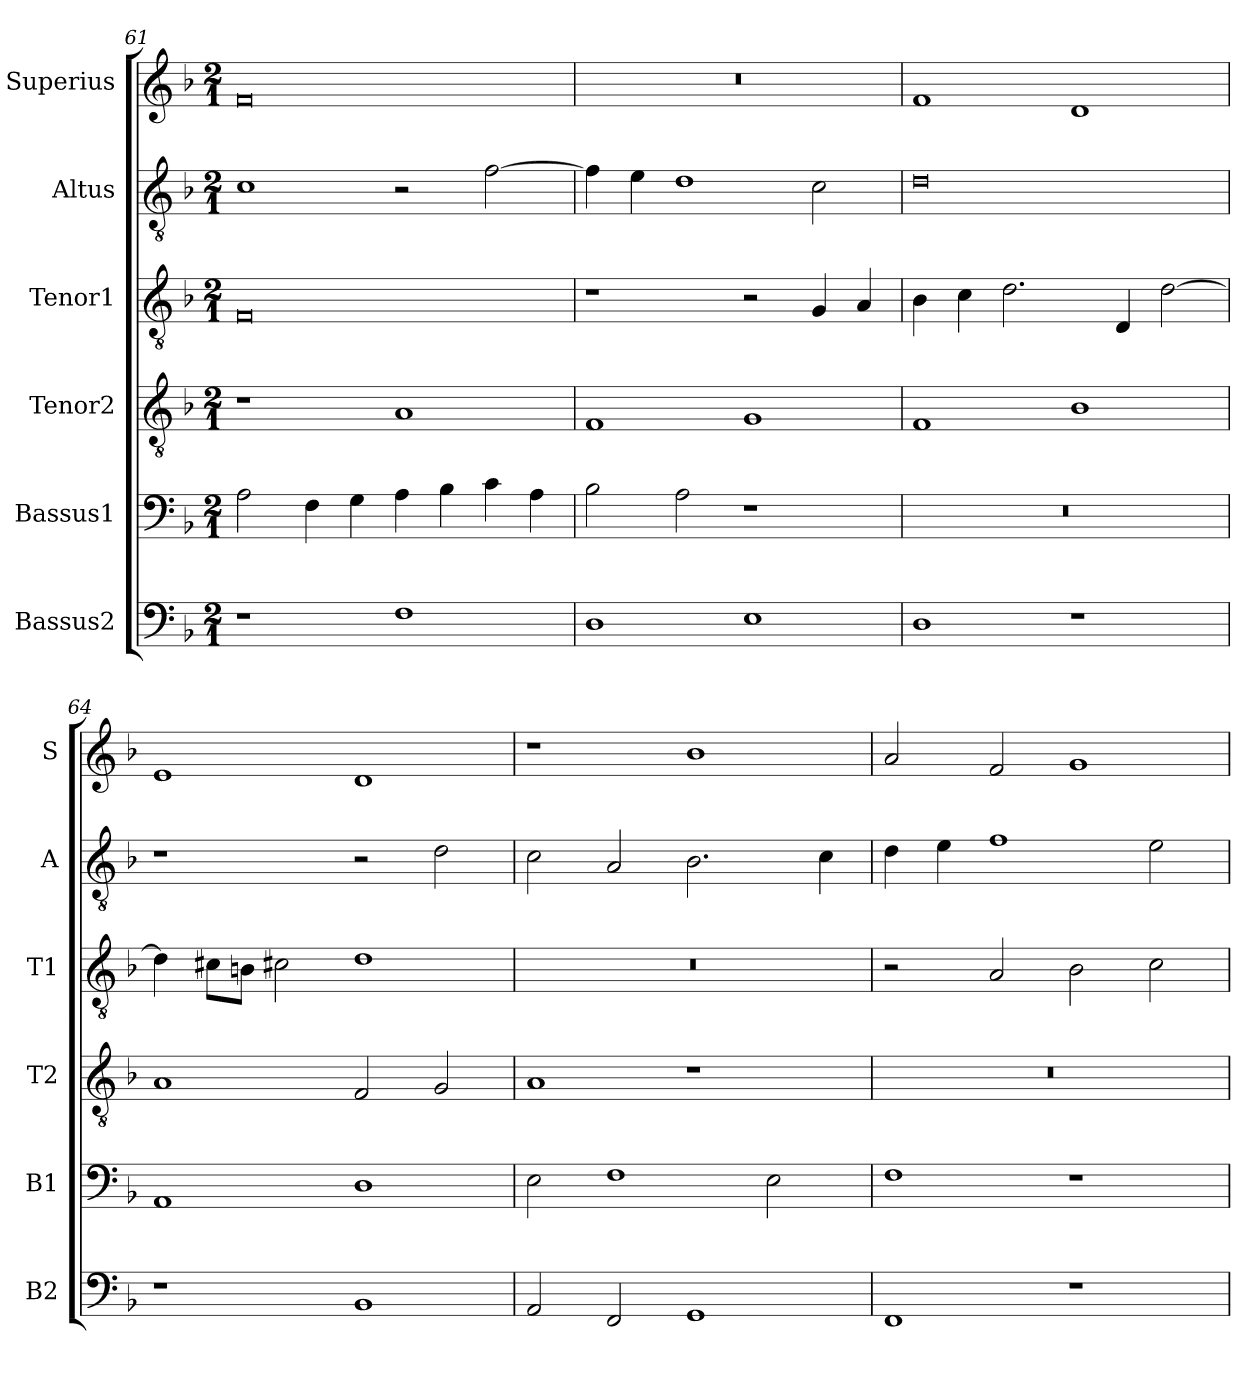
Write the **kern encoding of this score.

**kern	**kern	**kern	**kern	**kern	**kern
*part6	*part5	*part4	*part3	*part2	*part1
*staff6	*staff5	*staff4	*staff3	*staff2	*staff1
*I"Bassus2	*I"Bassus1	*I"Tenor2	*I"Tenor1	*I"Altus	*I"Superius
*I'B2	*I'B1	*I'T2	*I'T1	*I'A	*I'S
*clefF4	*clefF4	*clefGv2	*clefGv2	*clefGv2	*clefG2
*k[b-]	*k[b-]	*k[b-]	*k[b-]	*k[b-]	*k[b-]
*M2/1	*M2/1	*M2/1	*M2/1	*M2/1	*M2/1
=61	=61	=61	=61	=61	=61
1r	2A\	1r	0F	1c	0f
.	4F\	.	.	.	.
.	4G\	.	.	.	.
1F	4A\	1A	.	2r	.
.	4B-\	.	.	.	.
.	4c\	.	.	[2f\	.
.	4A\	.	.	.	.
=62	=62	=62	=62	=62	=62
1D	2B-\	1F	1r	4f\]	0r
.	.	.	.	4e\	.
.	2A\	.	.	1d	.
1E	1r	1G	2r	.	.
.	.	.	4G/	2c\	.
.	.	.	4A/	.	.
=63	=63	=63	=63	=63	=63
1D	0r	1F	4B-\	0d	1f
.	.	.	4c\	.	.
.	.	.	2.d\	.	.
1r	.	1B-	.	.	1d
.	.	.	4D/	.	.
.	.	.	[2d\	.	.
=64	=64	=64	=64	=64	=64
1r	1AA	1A	4d\]	1r	1e
.	.	.	8c#X\L	.	.
.	.	.	8Bn\J	.	.
.	.	.	2c#X\	.	.
1BB-	1D	2F/	1d	2r	1d
.	.	2G/	.	2d\	.
=65	=65	=65	=65	=65	=65
2AA/	2E\	1A	0r	2c\	1r
2FF/	1F	.	.	2A/	.
1GG	.	1r	.	2.B-\	1b-
.	2E\	.	.	.	.
.	.	.	.	4c\	.
=66	=66	=66	=66	=66	=66
1FF	1F	0r	2r	4d\	2a/
.	.	.	.	4e\	.
.	.	.	2A/	1f	2f/
1r	1r	.	2B-\	.	1g
.	.	.	2c\	2e\	.
=	=	=	=	=	=
*-	*-	*-	*-	*-	*-
